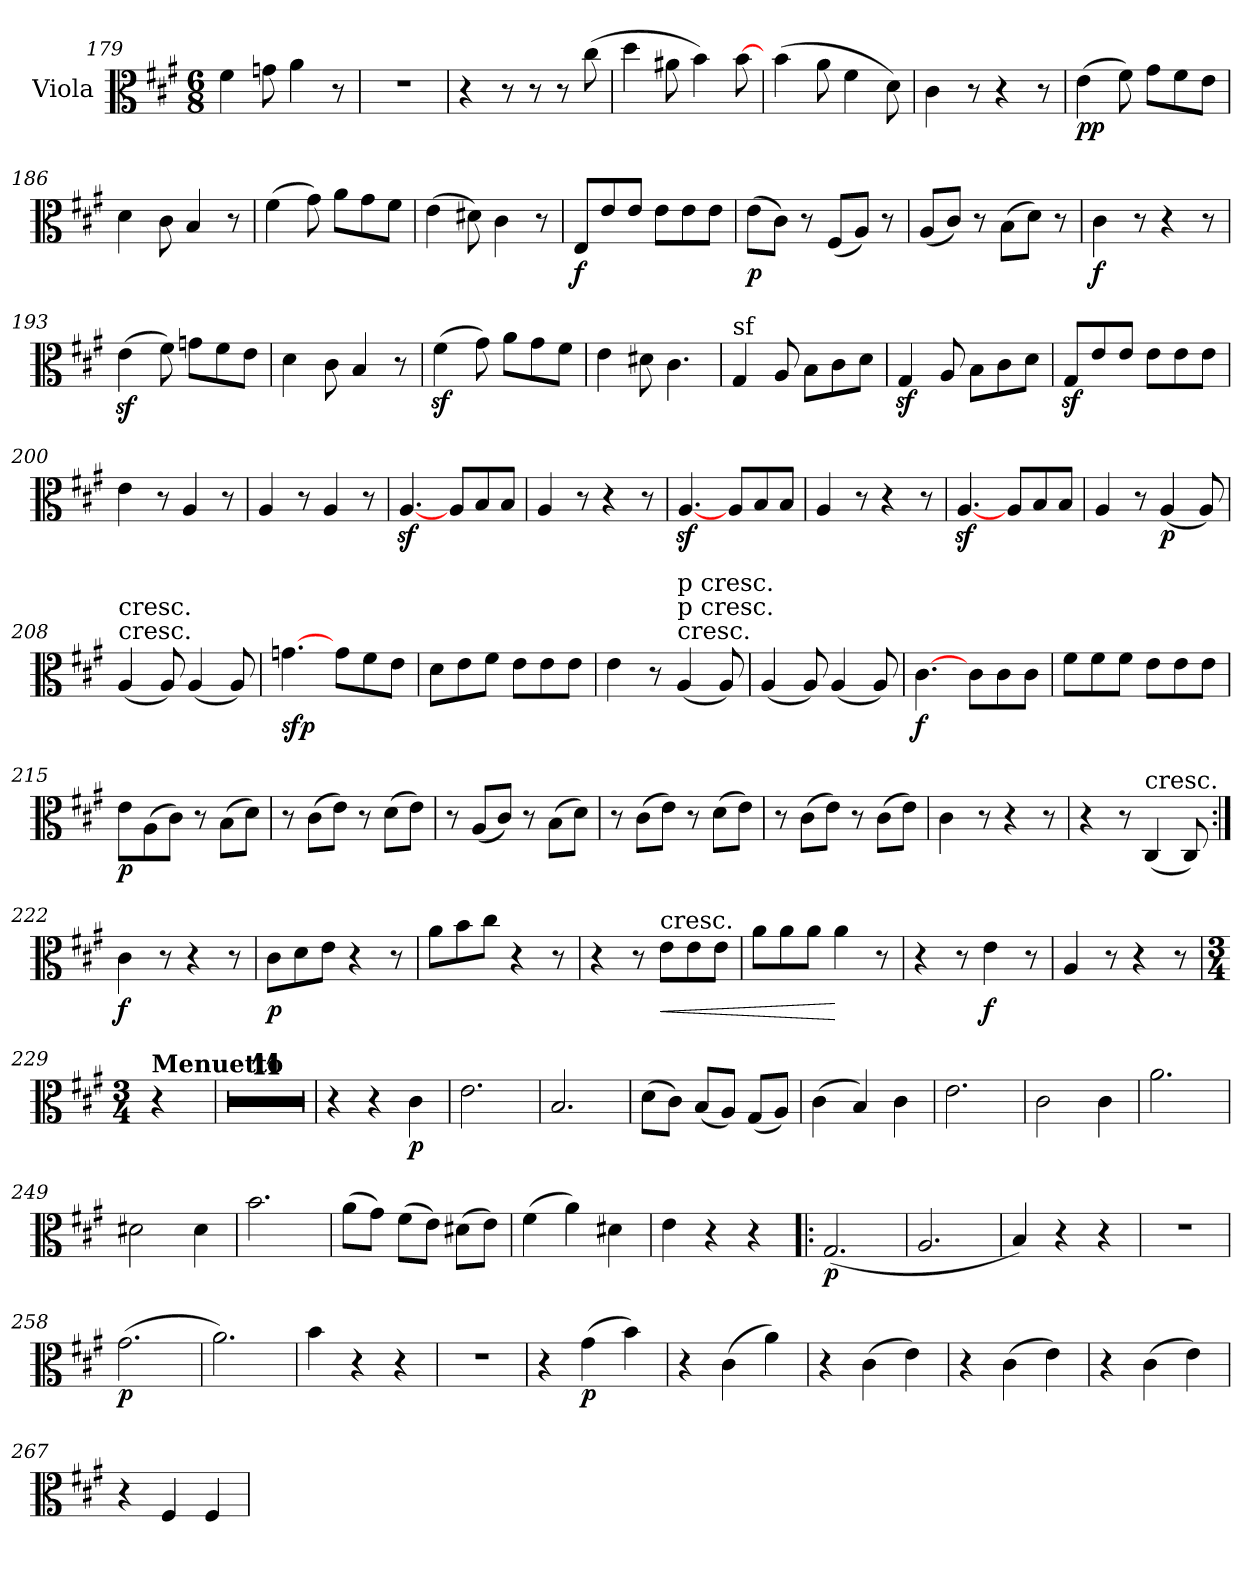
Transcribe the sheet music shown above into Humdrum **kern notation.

**kern	**dynam
*part1	*part1
*staff1	*staff1
*I"Viola	*
*I'Vla	*
*clefC3	*
*k[f#c#g#]	*
*A:	*
*M6/8	*
=179	=179
4f#	.
8gn	.
4a	.
8r	.
=180	=180
2.r	.
=181	=181
4r	.
8r	.
8r	.
8r	.
(8cc#	.
=182	=182
4dd	.
8a#X	.
4b)	.
[8b	.
=183	=183
(4b	.
8a	.
4f#	.
8d)	.
=184	=184
4c#	.
8r	.
4r	.
8r	.
=185	=185
(4e	pp
8f#)	.
8g#\L	.
8f#\	.
8e\J	.
=186	=186
4d	.
8c#	.
4B	.
8r	.
=187	=187
(4f#	.
8g#)	.
8a\L	.
8g#\	.
8f#\J	.
=188	=188
(4e	.
8d#X)	.
4c#	.
8r	.
=189	=189
8E/L	f
8e/	.
8e/J	.
8e\L	.
8e\	.
8e\J	.
=190	=190
(8e\L	p
8c#\J)	.
8r	.
(8F#/L	.
8A/J)	.
8r	.
=191	=191
(8A/L	.
8c#/J)	.
8r	.
(8B\L	.
8d\J)	.
8r	.
=192	=192
4c#	f
8r	.
4r	.
8r	.
=193	=193
(4ez	.
8f#)	.
8gn\L	.
8f#\	.
8e\J	.
=194	=194
4d	.
8c#	.
4B	.
8r	.
=195	=195
(4f#z	.
8g#)	.
8a\L	.
8g#\	.
8f#\J	.
=196	=196
4e	.
8d#X	.
4.c#	.
=197	=197
!LO:TX:a:t=sf	!
4G#	.
8A	.
8B\L	.
8c#\	.
8d\J	.
=198	=198
4G#z	.
8A	.
8B\L	.
8c#\	.
8d\J	.
=199	=199
8G#z/L	.
8e/	.
8e/J	.
8e\L	.
8e\	.
8e\J	.
=200	=200
4e	.
8r	.
4A	.
8r	.
=201	=201
4A	.
8r	.
4A	.
8r	.
=202	=202
[4.Az	.
8A/L	.
8B/	.
8B/J	.
=203	=203
4A	.
8r	.
4r	.
8r	.
=204	=204
[4.Az	.
8A/L	.
8B/	.
8B/J	.
=205	=205
4A	.
8r	.
4r	.
8r	.
=206	=206
[4.Az	.
8A/L	.
8B/	.
8B/J	.
=207	=207
4A	.
8r	.
(4A	p
8A)	.
=208	=208
!LO:TX:t=cresc.	!
!LO:TX:a:t=cresc.	!
(4A	.
8A)	.
(4A	.
8A)	.
=209	=209
[4.gn	sfp
8g\L	.
8f#\	.
8e\J	.
=210	=210
8d\L	.
8e\	.
8f#\J	.
8e\L	.
8e\	.
8e\J	.
=211	=211
4e	.
8r	.
!LO:TX:t=cresc.	!
!LO:TX:a:t=p cresc.	!
!LO:TX:a:t=p cresc.	!
(4A	.
8A)	.
=212	=212
(4A	.
8A)	.
(4A	.
8A)	.
=213	=213
[4.c#	f
8c#\L	.
8c#\	.
8c#\J	.
=214	=214
8f#\L	.
8f#\	.
8f#\J	.
8e\L	.
8e\	.
8e\J	.
=215	=215
8e\L	p
(8A\	.
8c#\J)	.
8r	.
(8B\L	.
8d\J)	.
=216	=216
8r	.
(8c#\L	.
8e\J)	.
8r	.
(8d\L	.
8e\J)	.
=217	=217
8r	.
(8A/L	.
8c#/J)	.
8r	.
(8B\L	.
8d\J)	.
=218	=218
8r	.
(8c#\L	.
8e\J)	.
8r	.
(8d\L	.
8e\J)	.
=219	=219
8r	.
(8c#\L	.
8e\J)	.
8r	.
(8c#\L	.
8e\J)	.
=220	=220
4c#	.
8r	.
4r	.
8r	.
=221	=221
4r	.
8r	.
!LO:TX:a:t=cresc.	!
(4C#	.
8C#)	.
=222:|!	=222:|!
4c#	f
8r	.
4r	.
8r	.
=223	=223
8c#\L	p
8d\	.
8e\J	.
4r	.
8r	.
=224	=224
8a\L	.
8b\	.
8cc#\J	.
4r	.
8r	.
=225	=225
4r	.
8r	.
!LO:TX:a:t=cresc.	!
!	!LO:HP:b
8e\L	<
8e\	.
8e\J	.
=226	=226
8a\L	.
8a\	.
8a\J	.
4a	[
8r	.
=227	=227
4r	.
8r	.
4e	f
8r	.
=228	=228
4A	.
8r	.
4r	.
8r	.
=229	=229
*M3/4	*
!LO:TX:a:B:t=Menuetto	!
4r	.
=230	=230
2.r	.
=231	=231
2.r	.
=232	=232
2.r	.
=233	=233
2.r	.
=234	=234
2.r	.
=235	=235
2.r	.
=236	=236
2.r	.
=237	=237
2.r	.
=238	=238
2.r	.
=239	=239
2.r	.
=240	=240
2.r	.
=241	=241
4r	.
4r	.
4c#	p
=242	=242
2.e	.
=243	=243
2.B	.
=244	=244
(8d\L	.
8c#\J)	.
(8B/L	.
8A/J)	.
(8G#/L	.
8A/J)	.
=245	=245
(4c#	.
4B)	.
4c#	.
=246	=246
2.e	.
=247	=247
2c#	.
4c#	.
=248	=248
2.a	.
=249	=249
2d#X	.
4d#	.
=250	=250
2.b	.
=251	=251
(8a\L	.
8g#\J)	.
(8f#\L	.
8e\J)	.
(8d#X\L	.
8e\J)	.
=252	=252
(4f#	.
4a)	.
4d#X	.
=253	=253
4e	.
4r	.
4r	.
=254!|:	=254!|:
(2.G#	p
=255	=255
2.A	.
=256	=256
4B)	.
4r	.
4r	.
=257	=257
2.r	.
=258	=258
(2.g#	p
=259	=259
2.a)	.
=260	=260
4b	.
4r	.
4r	.
=261	=261
2.r	.
=262	=262
4r	.
(4g#	p
4b)	.
=263	=263
4r	.
(4c#	.
4a)	.
=264	=264
4r	.
(4c#	.
4e)	.
=265	=265
4r	.
(4c#	.
4e)	.
=266	=266
4r	.
(4c#	.
4e)	.
=267	=267
4r	.
4F#	.
4F#	.
=	=
*-	*-
